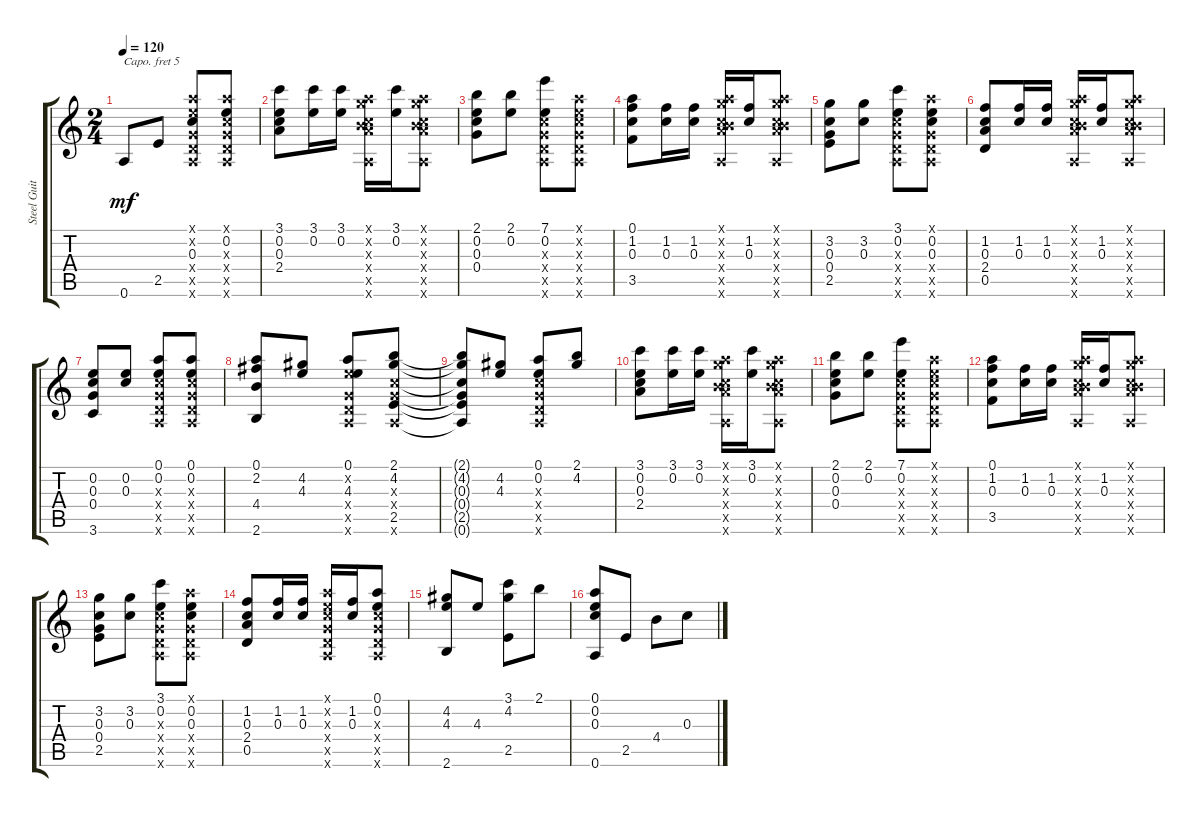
\track ("Steel Guitar" "Steel Guit") {instrument acousticguitarsteel}
\staff {score tabs}
\capo 5
\tuning (E4 B3 G3 D3 A2 E2) {hide}
\ts (2 4)
\tempo 120
\clef g2
\ks c
0.6.8{dy mf} 2.5.8 (0.1{x} 0.2{x} 0.3 0.4{x} 0.5{x} 0.6{x}).8 (0.1{x} 0.2 0.3{x} 0.4{x} 0.5{x} 0.6{x}).8 |
(3.1 0.2 0.3 2.4).8 (3.1 0.2).16 (3.1 0.2).16 (0.1{x} 3.2{x} 0.3{x} 4.4{x} 7.5{x} 0.6{x}).16 (3.1 0.2).16 (0.1{x} 3.2{x} 0.3{x} 4.4{x} 7.5{x} 0.6{x}).8 |
(2.1 0.2 0.3 0.4).8 (2.1 0.2).8 (7.1 0.2 0.3{x} 0.4{x} 0.5{x} 0.6{x}).8 (0.1{x} 0.2{x} 0.3{x} 0.4{x} 0.5{x} 0.6{x}).8 |
(0.1 1.2 0.3 3.5).8 (1.2 0.3).16 (1.2 0.3).16 (0.1{x} 3.2{x} 0.3{x} 4.4{x} 7.5{x} 0.6{x}).16 (1.2 0.3).16 (0.1{x} 3.2{x} 0.3{x} 4.4{x} 7.5{x} 0.6{x}).8 |
(3.2 0.3 0.4 2.5).8 (3.2 0.3).8 (3.1 0.2 0.3{x} 0.4{x} 0.5{x} 0.6{x}).8 (0.1{x} 0.2 0.3 0.4{x} 0.5{x} 0.6{x}).8 |
(1.2 0.3 2.4 0.5).8 (1.2 0.3).16 (1.2 0.3).16 (0.1{x} 3.2{x} 0.3{x} 4.4{x} 7.5{x} 0.6{x}).16 (1.2 0.3).16 (0.1{x} 3.2{x} 0.3{x} 4.4{x} 7.5{x} 0.6{x}).8 |
(0.2 0.3 0.4 3.6).8 (0.2 0.3).8 (0.1 0.2 0.3{x} 0.4{x} 0.5{x} 0.6{x}).8 (0.1 0.2 0.3{x} 0.4{x} 0.5{x} 0.6{x}).8 |
(0.1 2.2 4.4 2.6).8 (4.2 4.3).8 (0.1 0.2{x} 4.3 0.4{x} 0.5{x} 0.6{x}).8 (2.1 4.2 0.3{x} 0.4{x} 2.5 0.6{x}).8 |
(2.1{t} 4.2{t} 0.3{t} 0.4{t} 2.5{t} 0.6{t}).8 (4.2 4.3).8 (0.1 0.2 0.3{x} 0.4{x} 0.5{x} 0.6{x}).8 (2.1 4.2).8 |
(3.1 0.2 0.3 2.4).8 (3.1 0.2).16 (3.1 0.2).16 (0.1{x} 3.2{x} 0.3{x} 4.4{x} 7.5{x} 0.6{x}).16 (3.1 0.2).16 (0.1{x} 3.2{x} 0.3{x} 4.4{x} 7.5{x} 0.6{x}).8 |
(2.1 0.2 0.3 0.4).8 (2.1 0.2).8 (7.1 0.2 0.3{x} 0.4{x} 0.5{x} 0.6{x}).8 (0.1{x} 0.2{x} 0.3{x} 0.4{x} 0.5{x} 0.6{x}).8 |
(0.1 1.2 0.3 3.5).8 (1.2 0.3).16 (1.2 0.3).16 (0.1{x} 3.2{x} 0.3{x} 4.4{x} 7.5{x} 0.6{x}).16 (1.2 0.3).16 (0.1{x} 3.2{x} 0.3{x} 4.4{x} 7.5{x} 0.6{x}).8 |
(3.2 0.3 0.4 2.5).8 (3.2 0.3).8 (3.1 0.2 0.3{x} 0.4{x} 0.5{x} 0.6{x}).8 (0.1{x} 0.2 0.3 0.4{x} 0.5{x} 0.6{x}).8 |
(1.2 0.3 2.4 0.5).8 (1.2 0.3).16 (1.2 0.3).16 (0.1{x} 0.2{x} 0.3{x} 0.4{x} 0.5{x} 0.6{x}).16 (1.2 0.3).16 (0.1 0.2 0.3{x} 0.4{x} 0.5{x} 0.6{x}).8 |
(4.2 4.3 2.6).8 4.3.8 (3.1 4.2 2.5).8 2.1.8 |
(0.1 0.2 0.3 0.6).8 2.5.8 4.4.8 0.3.8
